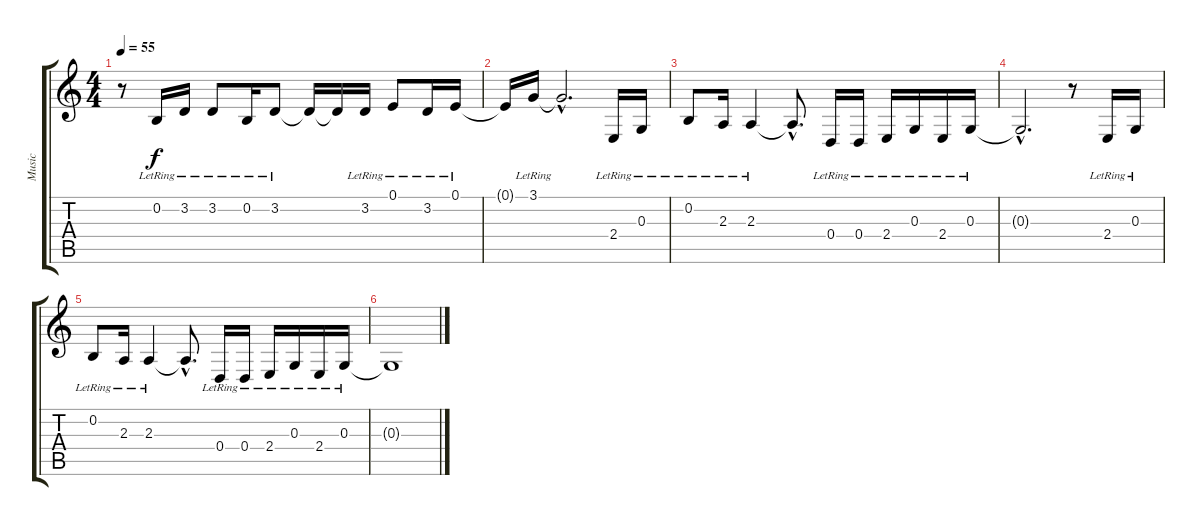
\track ("Music" "Music") {instrument orchestralharp}
\staff {score tabs}
\tuning (E4 B3 G3 D3 A2 E2) {hide}
\ts (4 4)
\tempo 55
\clef g2
\ks c
r.8{dy f} 0.2{lr}.16 3.2{lr}.16 3.2{lr}.8 0.2{lr}.16 3.2{lr}.8 3.2{t}.16 3.2{t}.16 3.2{lr}.16 0.1{lr}.8 3.2{lr}.16 0.1{lr}.16 |
0.1{t}.16 3.1{lr}.16 3.1{hac t}.2{d} 2.4{lr}.16 0.3{lr}.16 |
0.2{lr}.8 2.3{lr}.16 2.3{lr}.4 2.3{hac t}.8{d} 0.4{lr}.16 0.4{lr}.16 2.4{lr}.16 0.3{lr}.16 2.4{lr}.16 0.3{lr}.16 |
0.3{hac t}.2{d} r.8 2.4{lr}.16 0.3{lr}.16 |
0.2{lr}.8 2.3{lr}.16 2.3{lr}.4 2.3{hac t}.8{d} 0.4{lr}.16 0.4{lr}.16 2.4{lr}.16 0.3{lr}.16 2.4{lr}.16 0.3{lr}.16 |
0.3{t}.1
